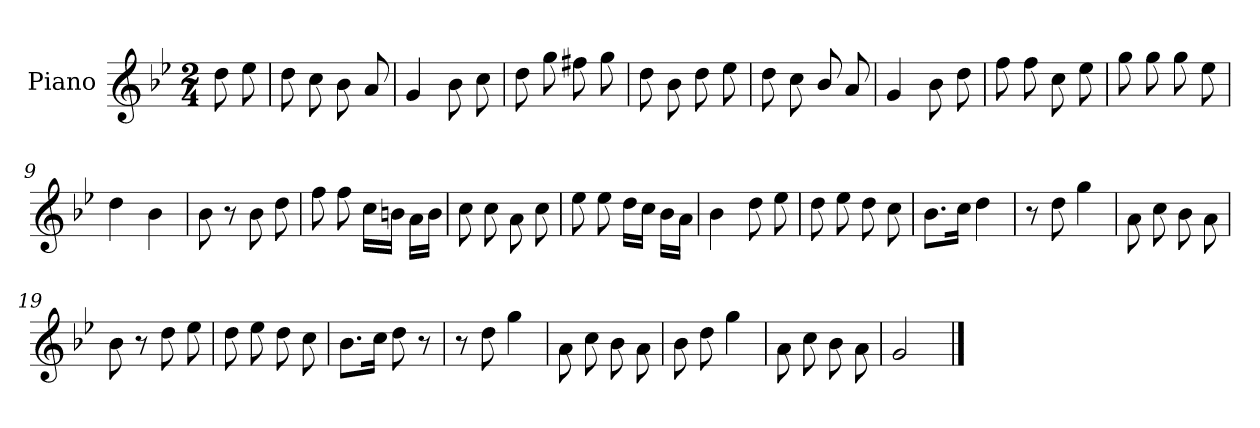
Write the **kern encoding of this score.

**kern
*part1
*staff1
*I"Piano
*I'Pno.
*clefG2
*k[b-e-]
*M2/4
=
8dd\
8ee-\
=1
8dd\
8cc\
8b-\
8a/
=2
4g/
8b-\
8cc\
=3
8dd\
8gg\
8ff#X\
8gg\
!!LO:LB:g=z
=4
8dd\
8b-\
8dd\
8ee-\
=5
8dd\
8cc\
8b-/
8a/
=6
4g/
8b-\
8dd\
=7
8ff\
8ff\
8cc\
8ee-\
=8
8gg\
8gg\
8gg\
8ee-\
!!LO:LB:g=z
=9
4dd\
4b-\
=10
8b-\
8r
8b-\
8dd\
=11
8ff\
8ff\
16cc\LL
16bn\JJ
16a\LL
16b\JJ
=12
8cc\
8cc\
8a\
8cc\
!!LO:LB:g=z
=13
8ee-\
8ee-\
16dd\LL
16cc\JJ
16b-\LL
16a\JJ
=14
4b-\
8dd\
8ee-\
=15
8dd\
8ee-\
8dd\
8cc\
=16
8.b-\L
16cc\Jk
4dd\
!!LO:LB:g=z
=17
8r
8dd\
4gg\
=18
8a\
8cc\
8b-\
8a\
=19
8b-\
8r
8dd\
8ee-\
=20
8dd\
8ee-\
8dd\
8cc\
=21
8.b-\L
16cc\Jk
8dd\
8r
!!LO:LB:g=z
=22
8r
8dd\
4gg\
=23
8a\
8cc\
8b-\
8a\
=24
8b-\
8dd\
4gg\
=25
8a\
8cc\
8b-\
8a\
=26
2g/
==
*-
